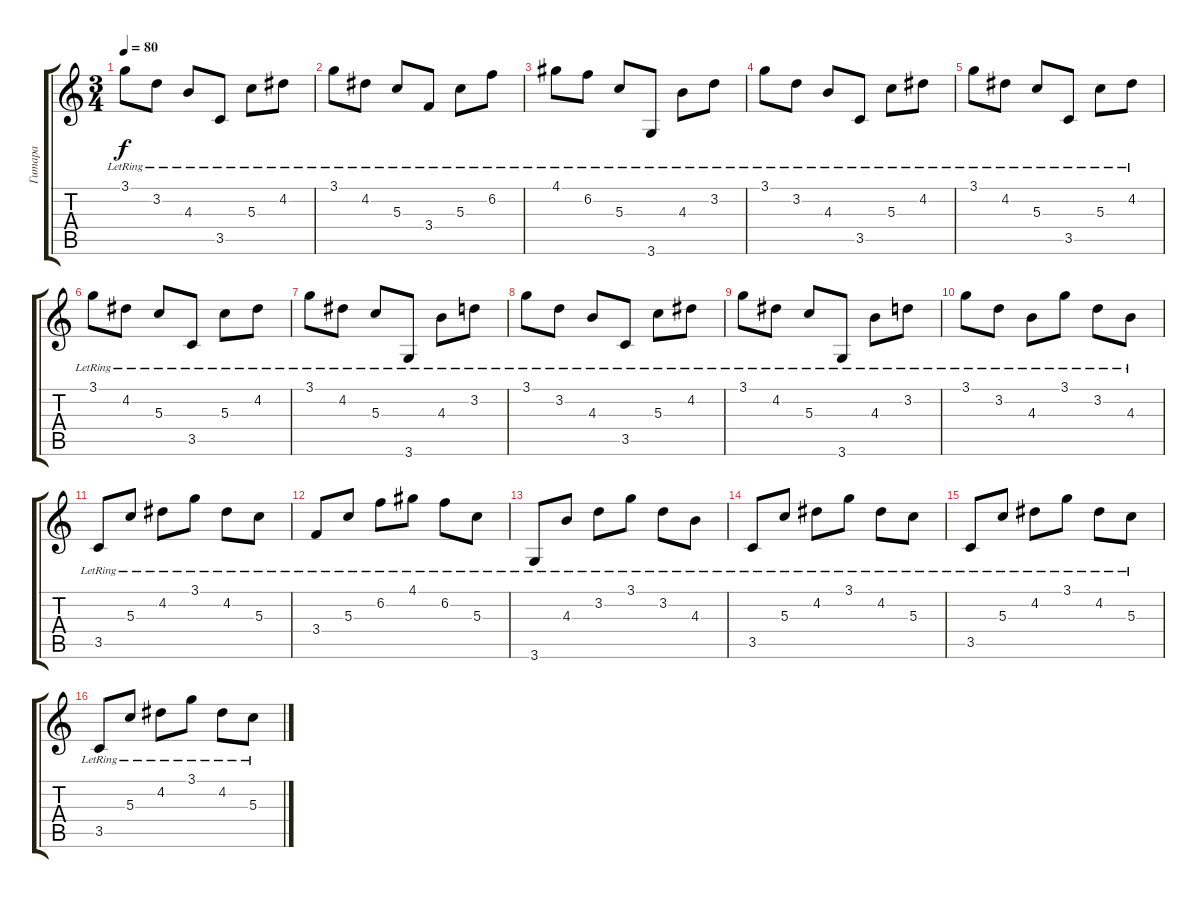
\track ("Гитара" "Гитара") {instrument acousticguitarnylon}
\staff {score tabs}
\tuning (E4 B3 G3 D3 A2 E2) {hide}
\ts (3 4)
\tempo 80
\clef g2
\ks c
3.1{lr}.8{dy f} 3.2{lr}.8 4.3{lr}.8 3.5{lr}.8 5.3{lr}.8 4.2{lr}.8 |
3.1{lr}.8 4.2{lr}.8 5.3{lr}.8 3.4{lr}.8 5.3{lr}.8 6.2{lr}.8 |
4.1{lr}.8 6.2{lr}.8 5.3{lr}.8 3.6{lr}.8 4.3{lr}.8 3.2{lr}.8 |
3.1{lr}.8 3.2{lr}.8 4.3{lr}.8 3.5{lr}.8 5.3{lr}.8 4.2{lr}.8 |
3.1{lr}.8 4.2{lr}.8 5.3{lr}.8 3.5{lr}.8 5.3{lr}.8 4.2{lr}.8 |
3.1{lr}.8 4.2{lr}.8 5.3{lr}.8 3.5{lr}.8 5.3{lr}.8 4.2{lr}.8 |
3.1{lr}.8 4.2{lr}.8 5.3{lr}.8 3.6{lr}.8 4.3{lr}.8 3.2{lr}.8 |
3.1{lr}.8 3.2{lr}.8 4.3{lr}.8 3.5{lr}.8 5.3{lr}.8 4.2{lr}.8 |
3.1{lr}.8 4.2{lr}.8 5.3{lr}.8 3.6{lr}.8 4.3{lr}.8 3.2{lr}.8 |
3.1{lr}.8 3.2{lr}.8 4.3{lr}.8 3.1{lr}.8 3.2{lr}.8 4.3{lr}.8 |
3.5{lr}.8 5.3{lr}.8 4.2{lr}.8 3.1{lr}.8 4.2{lr}.8 5.3{lr}.8 |
3.4{lr}.8 5.3{lr}.8 6.2{lr}.8 4.1{lr}.8 6.2{lr}.8 5.3{lr}.8 |
3.6{lr}.8 4.3{lr}.8 3.2{lr}.8 3.1{lr}.8 3.2{lr}.8 4.3{lr}.8 |
3.5{lr}.8 5.3{lr}.8 4.2{lr}.8 3.1{lr}.8 4.2{lr}.8 5.3{lr}.8 |
3.5{lr}.8 5.3{lr}.8 4.2{lr}.8 3.1{lr}.8 4.2{lr}.8 5.3{lr}.8 |
3.5{lr}.8 5.3{lr}.8 4.2{lr}.8 3.1{lr}.8 4.2{lr}.8 5.3{lr}.8
